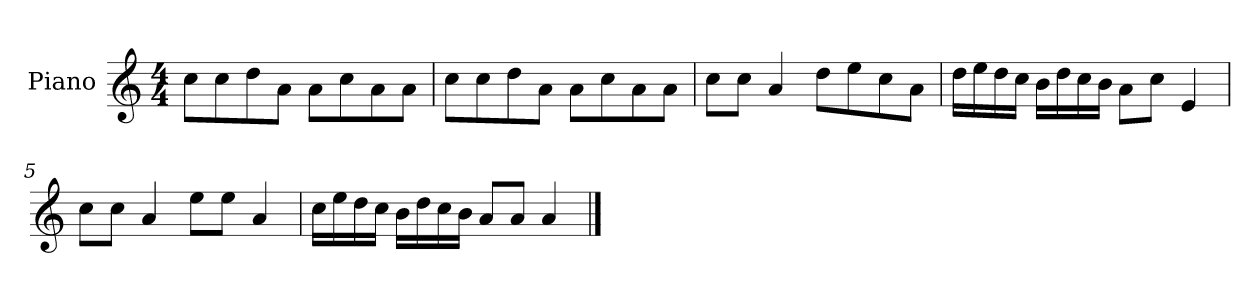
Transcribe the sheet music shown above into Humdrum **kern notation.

**kern
*part1
*staff1
*I"Piano
*I'P-no
*clefG2
*k[]
*M4/4
*MM90
=1
8cc\L
8cc\
8dd\
8a\J
8a\L
8cc\
8a\
8a\J
=2
8cc\L
8cc\
8dd\
8a\J
8a\L
8cc\
8a\
8a\J
=3
8cc\L
8cc\J
4a/
8dd\L
8ee\
8cc\
8a\J
=4
16dd\LL
16ee\
16dd\
16cc\JJ
16b\LL
16dd\
16cc\
16b\JJ
8a\L
8cc\J
4e/
=5
8cc\L
8cc\J
4a/
8ee\L
8ee\J
4a/
!!LO:LB:g=z
=6
16cc\LL
16ee\
16dd\
16cc\JJ
16b\LL
16dd\
16cc\
16b\JJ
8a/L
8a/J
4a/
==
*-
